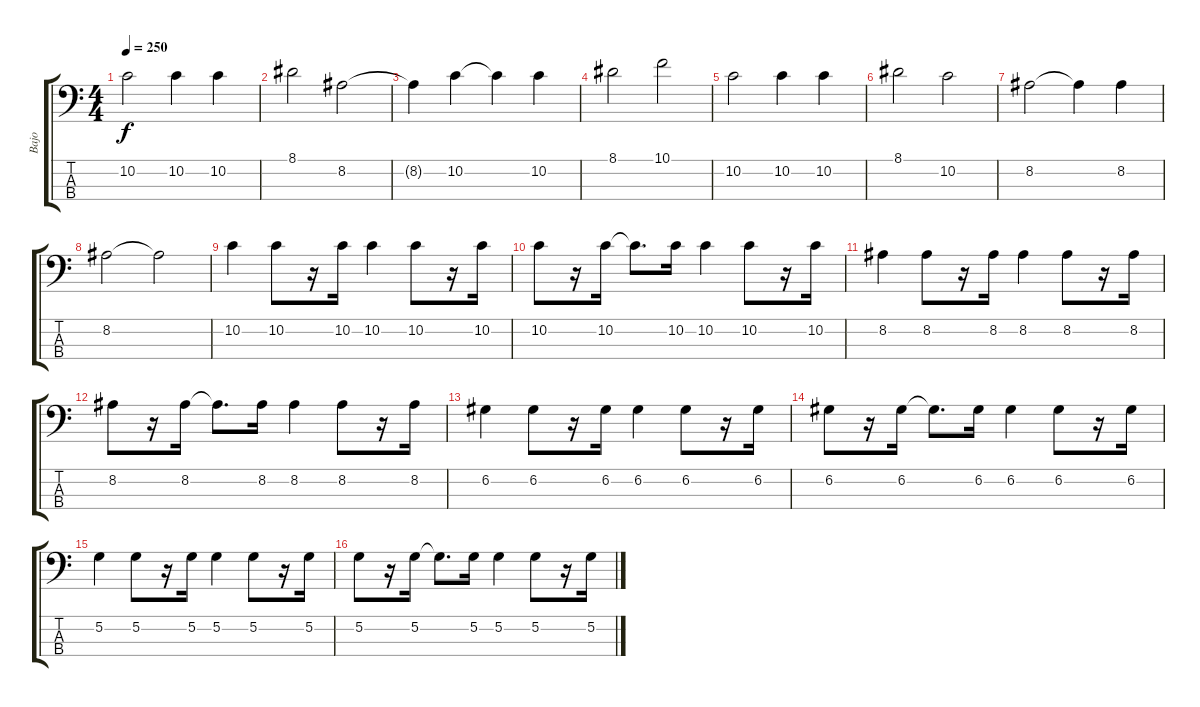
\track ("Bajo" "Bajo") {instrument electricbassfinger}
\staff {score tabs}
\tuning (G2 D2 A1 E1) {hide}
\ts (4 4)
\tempo 250
\clef f4
\ks c
10.2.2{dy f} 10.2.4 10.2.4 |
8.1.2 8.2.2 |
8.2{t}.4 10.2.4 10.2{t}.4 10.2.4 |
8.1.2 10.1.2 |
10.2.2 10.2.4 10.2.4 |
8.1.2 10.2.2 |
8.2.2 8.2{t}.4 8.2.4 |
8.2.2 8.2{t}.2 |
10.2.4 10.2.8 r.16 10.2.16 10.2.4 10.2.8 r.16 10.2.16 |
10.2.8 r.16 10.2.16 10.2{t}.8{d} 10.2.16 10.2.4 10.2.8 r.16 10.2.16 |
8.2.4 8.2.8 r.16 8.2.16 8.2.4 8.2.8 r.16 8.2.16 |
8.2.8 r.16 8.2.16 8.2{t}.8{d} 8.2.16 8.2.4 8.2.8 r.16 8.2.16 |
6.2.4 6.2.8 r.16 6.2.16 6.2.4 6.2.8 r.16 6.2.16 |
6.2.8 r.16 6.2.16 6.2{t}.8{d} 6.2.16 6.2.4 6.2.8 r.16 6.2.16 |
5.2.4 5.2.8 r.16 5.2.16 5.2.4 5.2.8 r.16 5.2.16 |
5.2.8 r.16 5.2.16 5.2{t}.8{d} 5.2.16 5.2.4 5.2.8 r.16 5.2.16
